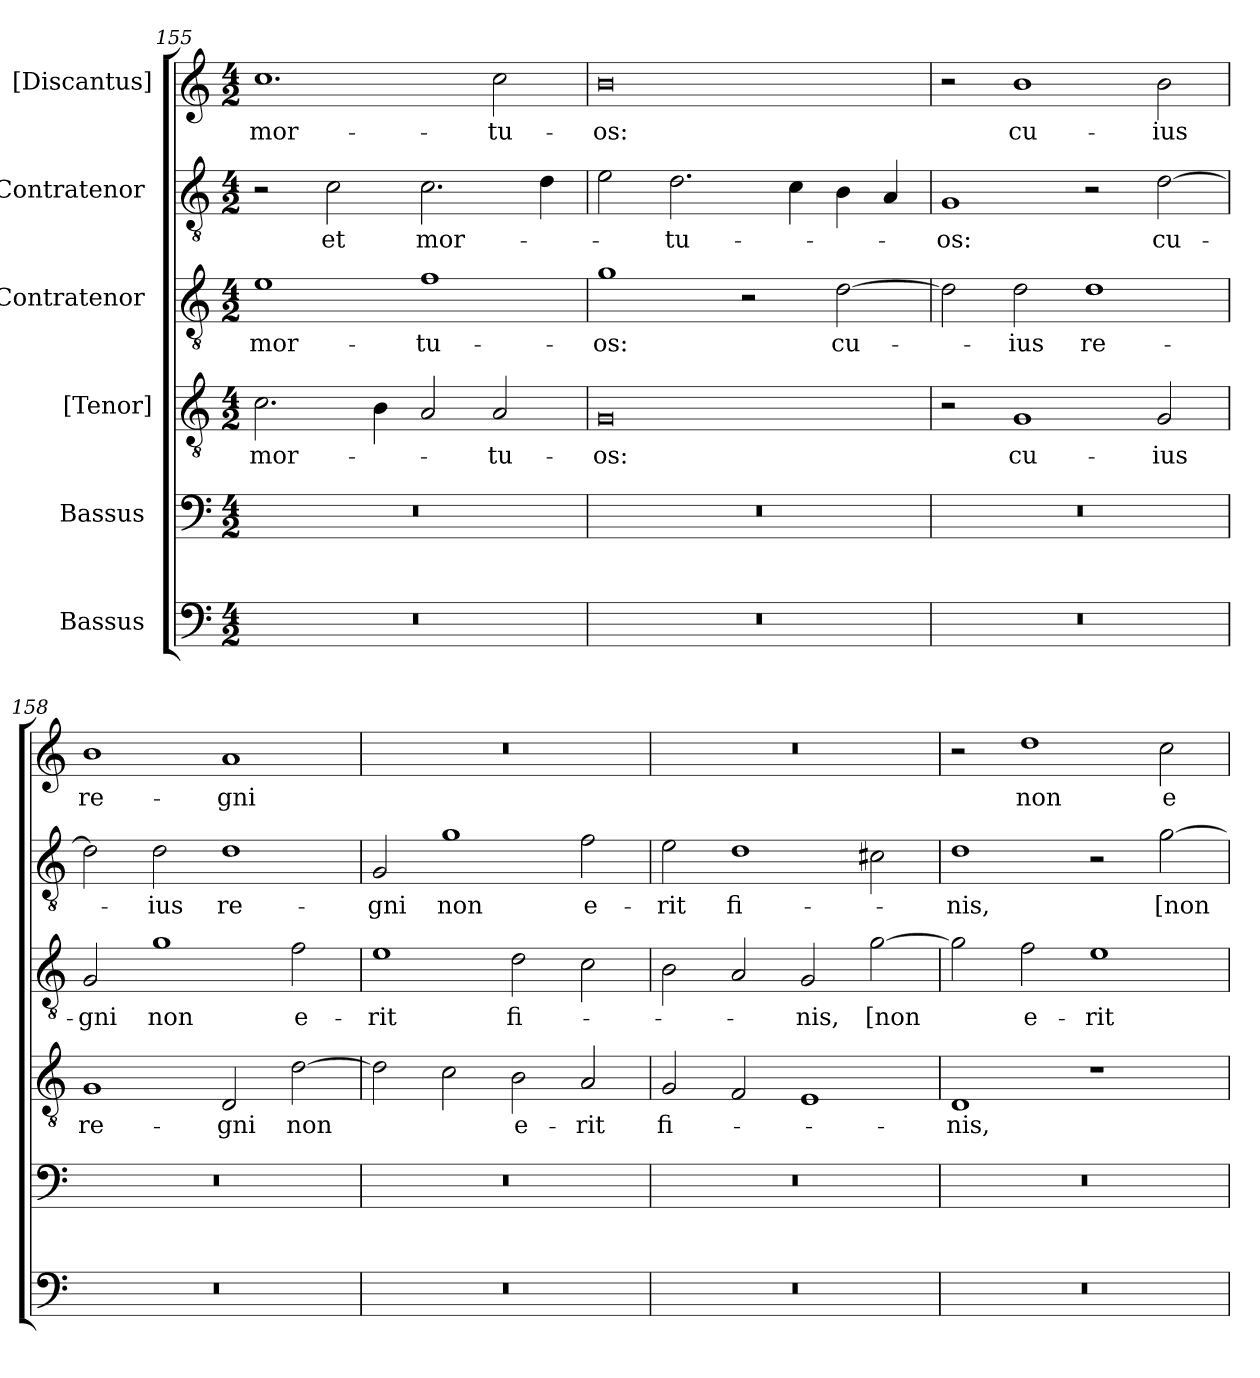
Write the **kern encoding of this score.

**kern	**kern	**kern	**text	**kern	**text	**kern	**text	**kern	**text
*part6	*part5	*part4	*part4	*part3	*part3	*part2	*part2	*part1	*part1
*staff6	*staff5	*staff4	*staff4	*staff3	*staff3	*staff2	*staff2	*staff1	*staff1
*I"Bassus [2]	*I"Bassus [1]	*I"[Tenor]	*	*I"Contratenor [2]	*	*I"Contratenor [1]	*	*I"[Discantus]	*
*clefF4	*clefF4	*clefGv2	*	*clefGv2	*	*clefGv2	*	*clefG2	*
*k[]	*k[]	*k[]	*	*k[]	*	*k[]	*	*k[]	*
*M4/2	*M4/2	*M4/2	*	*M4/2	*	*M4/2	*	*M4/2	*
=155	=155	=155	=155	=155	=155	=155	=155	=155	=155
0r	0r	2.c\	mor-	1e\	mor-	2r	.	1.cc\	mor-
.	.	.	.	.	.	2c\	et	.	.
.	.	4B\	.	.	.	.	.	.	.
.	.	2A/	.	1f\	-tu-	2.c\	mor-	.	.
.	.	2A/	-tu-	.	.	.	.	2cc\	-tu-
.	.	.	.	.	.	4d\	.	.	.
=156	=156	=156	=156	=156	=156	=156	=156	=156	=156
0r	0r	0G/	-os:	1g\	-os:	2e\	.	0b\	-os:
.	.	.	.	.	.	2.d\	-tu-	.	.
.	.	.	.	2r	.	.	.	.	.
.	.	.	.	.	.	4c\	.	.	.
.	.	.	.	[2d\	cu-	4B\	.	.	.
.	.	.	.	.	.	4A/	.	.	.
=157	=157	=157	=157	=157	=157	=157	=157	=157	=157
0r	0r	2r	.	2d\]	.	1G/	-os:	2r	.
.	.	1G/	cu-	2d\	-ius	.	.	1b\	cu-
.	.	.	.	1d\	re-	2r	.	.	.
.	.	2G/	-ius	.	.	[2d\	cu-	2b\	-ius
=158	=158	=158	=158	=158	=158	=158	=158	=158	=158
0r	0r	1G/	re-	2G/	-gni	2d\]	.	1b\	re-
.	.	.	.	1g\	non	2d\	-ius	.	.
.	.	2D/	-gni	.	.	1d\	re-	1a/	-gni
.	.	[2d\	non	2f\	e-	.	.	.	.
=159	=159	=159	=159	=159	=159	=159	=159	=159	=159
0r	0r	2d\]	.	1e\	-rit	2G/	-gni	0r	.
.	.	2c\	.	.	.	1g\	non	.	.
.	.	2B\	e-	2d\	fi-	.	.	.	.
.	.	2A/	-rit	2c\	.	2f\	e-	.	.
=160	=160	=160	=160	=160	=160	=160	=160	=160	=160
0r	0r	2G/	fi-	2B\	.	2e\	-rit	0r	.
.	.	2F/	.	2A/	.	1d\	fi-	.	.
.	.	1E/	.	2G/	-nis,	.	.	.	.
.	.	.	.	[2g\	[non	2c#X\	.	.	.
=161	=161	=161	=161	=161	=161	=161	=161	=161	=161
0r	0r	1D/	-nis,	2g\]	.	1d\	-nis,	2r	.
.	.	.	.	2f\	e-	.	.	1dd\	non
.	.	1r	.	1e\	-rit	2r	.	.	.
.	.	.	.	.	.	[2g\	[non	2cc\	e-
=	=	=	=	=	=	=	=	=	=
*-	*-	*-	*-	*-	*-	*-	*-	*-	*-
